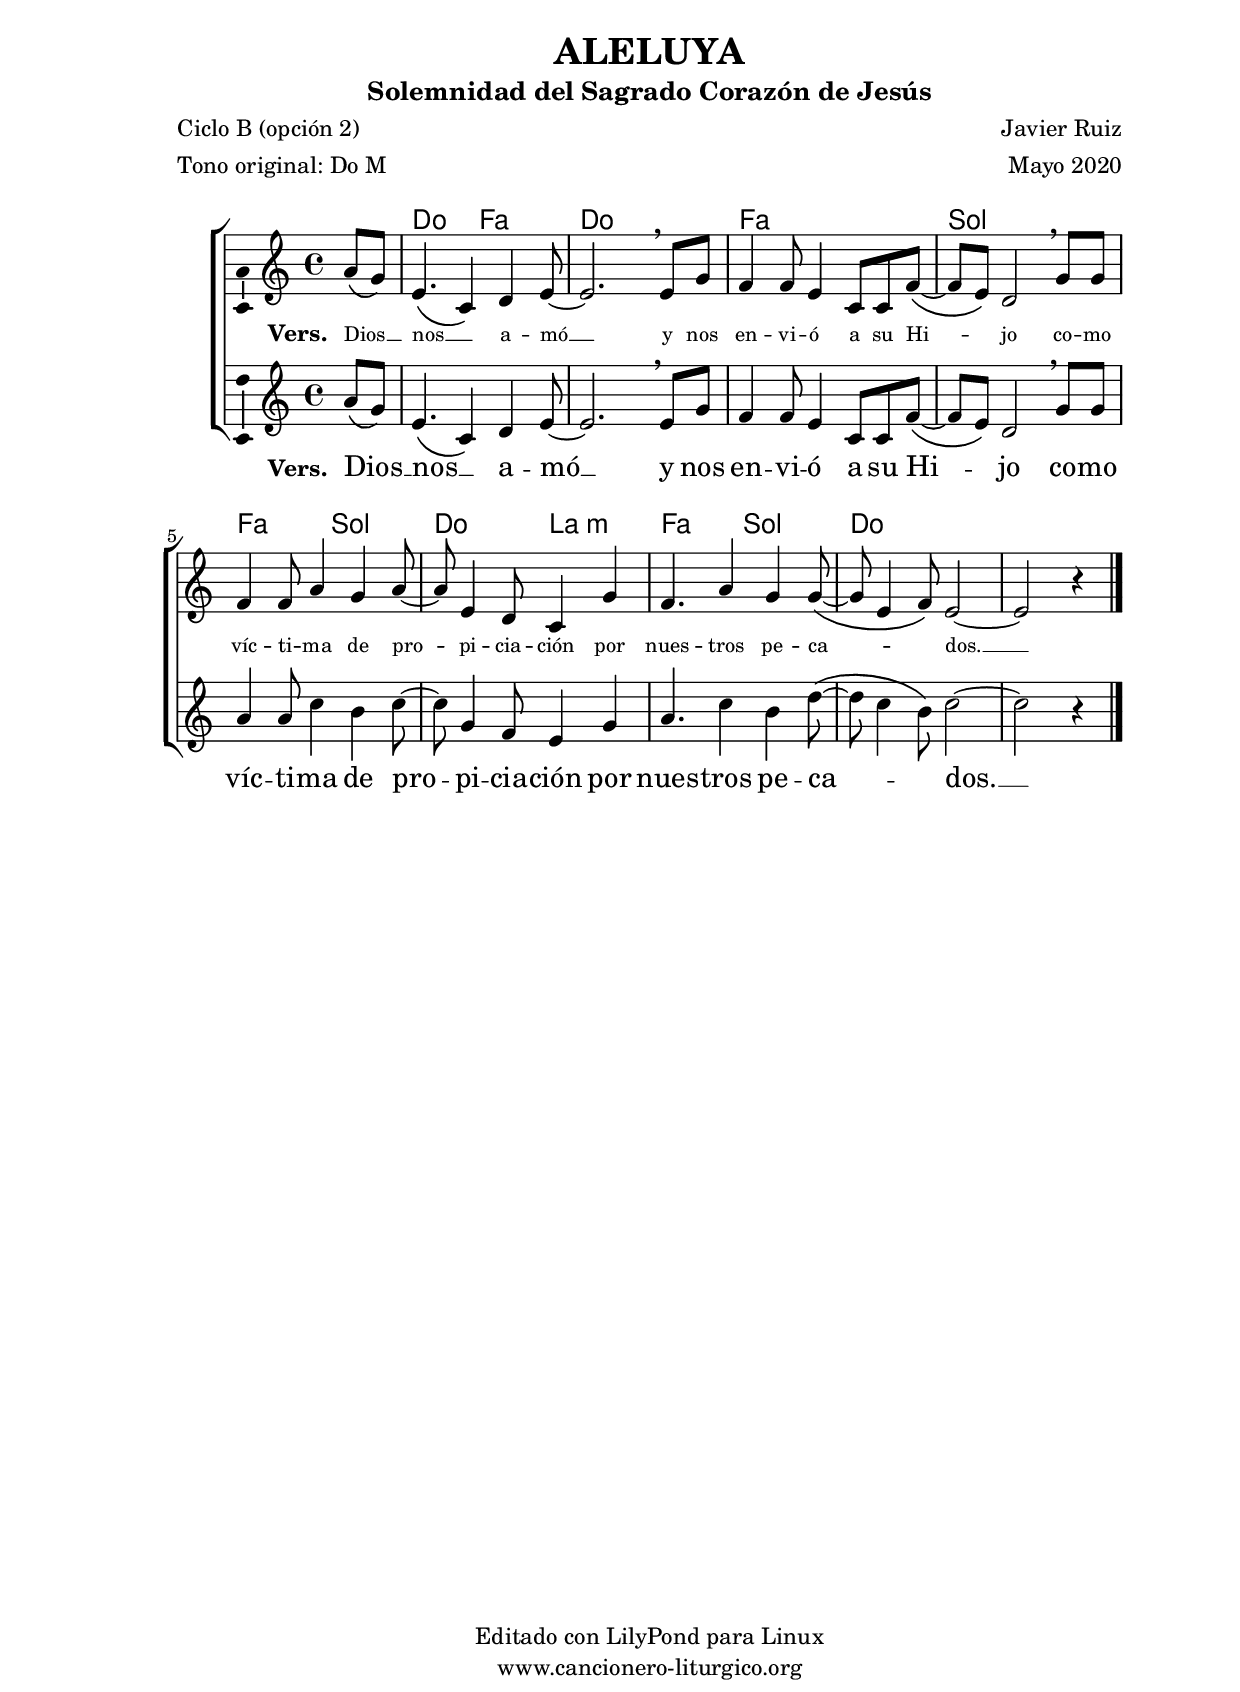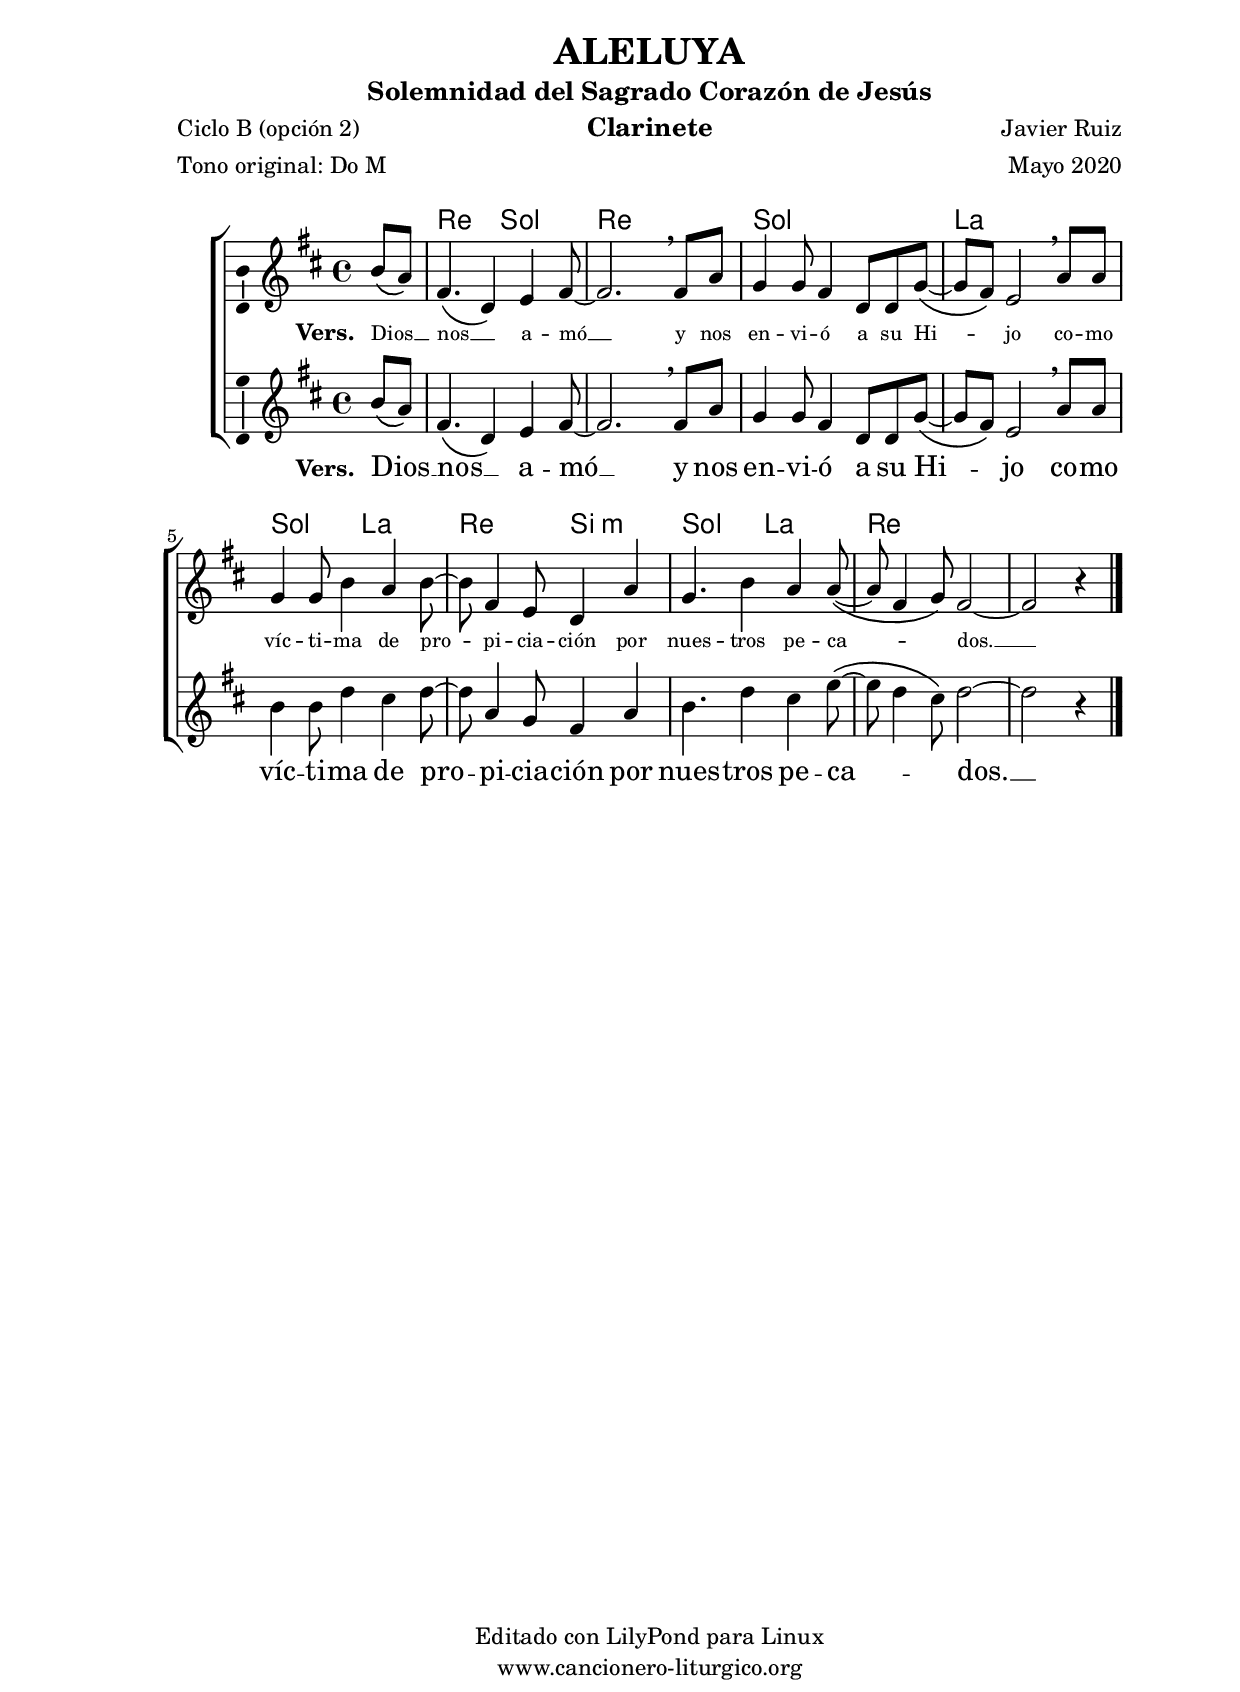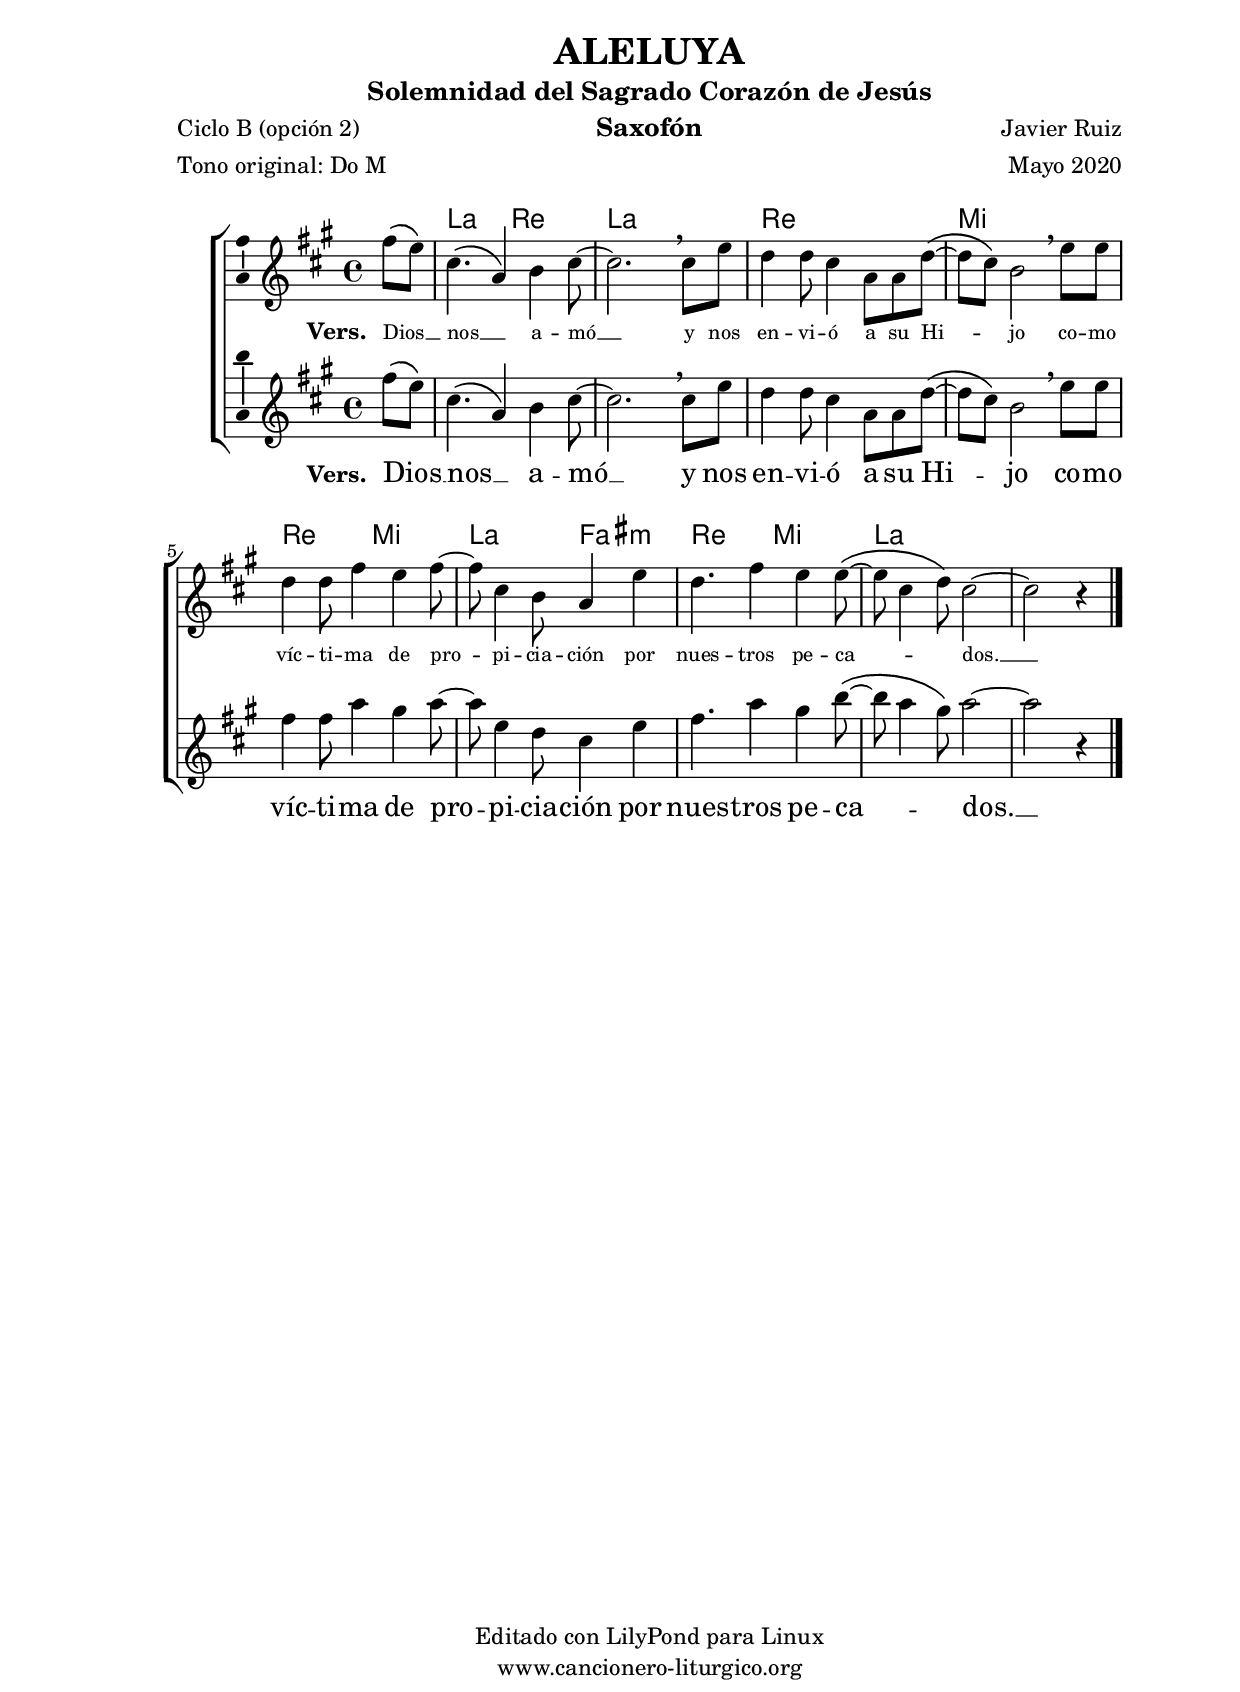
%
%para convertir .midi en .wav:
%timidity filename.midi -Ow -o finename.wav
%
%
%Para convertir de .wav a .mp3:
%lame -h -m j filename.wav
%
%
%para escuchar el midi:
%timidity nombrefichero.midi
%


%versión de lilypond para la que se ha escrito esta partitura:
\version "2.16.0"

	%Tamaño papel
	#(set-default-paper-size "a4")
	%Tamaño partitura
	#(set-global-staff-size 20)
	%No responde al pulsar sobre una nota
	#(ly:set-option 'point-and-click #f)

%parámetros del encabezamiento:
\header {
	title = "ALELUYA"
	subtitle = "Solemnidad del Sagrado Corazón de Jesús"
	composer = "Javier Ruiz"
	poet = "Ciclo B (opción 2)"
	meter = "Tono original: Do M"
	arranger = "Mayo 2020"
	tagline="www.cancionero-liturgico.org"
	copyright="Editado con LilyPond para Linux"
	}

%parámetros asociados al papel:
\paper  {
	oddHeaderMarkup = \markup {\fill-line { \on-the-fly #not-first-page \fromproperty #'header:title \on-the-fly #not-first-page \fromproperty #'header:composer }}
	evenHeaderMarkup = \markup {\fill-line { \fromproperty #'header:composer \fromproperty #'header:title }}
	#(set-paper-size "a4")
	print-page-number = ##f
	first-page-number = 1
	print-first-page-number = ##f
%	head-separation = 3.0 \cm
	top-margin = 1.5 \cm
%	top-margin = 2.0 \cm
%%%	bottom-margin = 0.5\cm
	bottom-margin = 0.2\cm
	left-margin = 3.0 \cm
	line-width = 16.0 \cm 
	indent = 8\mm
	interscoreline = 2.\mm
	between-system-space = 15\mm
%	para que las partituras no llenen la hoja:
	ragged-bottom = ##t
%	idem para la última hoja:
	ragged-last-bottom = ##f
%	para que las partituras llenen el ancho del papel:
	ragged-last = ##f
	after-title-space = 2.5 \cm
%page-count=2
system-count=2

	%Flexible Vertical Spacing
%	markup-markup-spacing =
%	#'((basic-distance . 15) (minimum-distance . 15) (padding . 3))
	markup-system-spacing =
	#'((basic-distance . 15) (minimum-distance . 15) (padding . 3))
	system-system-spacing =
	#'((basic-distance . 15) (minimum-distance . 15) (padding . 3))
	score-system-spacing =
	#'((basic-distance . 15) (minimum-distance . 15) (padding . 5))
%	top-system-spacing = % header
%	#'((basic-distance . 8) (minimum-distance . 0) (padding . 0))
%	top-markup-spacing =
%	#'((basic-distance . 20) (minimum-distance . 20) (padding . 0))
	last-bottom-spacing = % footer
	#'((basic-distance . 5) (minimum-distance . 5) (padding . 0))
%	score-markup-spacing =
%	#'((basic-distance . 16) (minimum-distance . 13) (padding . 0))

	}


%parámetros que afectan a toda la partitura:
global =  {
	%clave de sol (G):
	\clef G
	%armadura:
%	\transpose c ees
	\key c \major
	\tempo 4=110
	\set Score.tempoHideNote = ##t
	}


acordes = {
	\italianChords
	\chordmode {
%	\transpose c ees
{

s4
c2 f c c f f g g
f2 g c a:m f g c c c2

	}
	}
}


melodiatrompeta = 
%	\transpose c ees
{

	\relative c''{
	\time 4/4

\partial4
r4
r1
r8 e4 <d f>8 <e g>2
r1
r8 g4 <f a>8 <g b>2
r1
r8 c,4 <b d>8 <c e>2
r1
r8 g'4 <e a>8 <c g'>2~
<c g'>2 r4

}
	\bar "|."
	}


melodiatres = 
%	\transpose c ees
{

	\relative c'{
	\time 4/4

\partial4
a'8 \(g\)
e4. \(c4\) d4 e8~
e2. \breathe e8 g
f4 f8 e4 c8 c f8~
\(f8 e\) d2 \breathe g8 g
f4 f8 a4 g a8~
a8 e4 d8 c4 g'4
f4. a4 g g8~
\(g8 e4 f8\) e2~
e2 r4 %s4

}

	\bar "|."
	}


melodiabajo = 
%	\transpose c ees
{

	%clave de fa (F):
	\clef F

	\relative c{
	\time 4/4

\partial4
r4
c4. c8 f4. f8
c4. c8 c2
f4. f8 d4. d8
g4. g8 g2
f4. f8 g4. g8
c,4. c8 a4. a8
f'4. f8 g4. g8
c,4. c8 c2~
c2 r4 %s4

}

	\bar "|."
	}


melodia = 
%	\transpose c ees
{

	\relative c'{
	\time 4/4

\partial4
a'8 \(g\)
e4. \(c4\) d4 e8~
e2. \breathe e8 g
f4 f8 e4 c8 c f8~
\(f8 e\) d2 \breathe g8 g
a4 a8 c4 b c8~
c8 g4 f8 e4 g4
a4. c4 b d8~
\(d8 c4 b8\) c2~
c2 r4 %s4

}

	\bar "|."
	}


texto = \lyricmode {
\set stanza =#"Vers. "
Dios __ _ nos __ _ a -- mó __
y nos en -- vi -- ó a su Hi -- _ jo
co -- mo víc -- ti -- ma de pro -- pi -- cia -- ción
por nues -- tros pe -- ca -- _ _ dos. __
	}

textotres = \lyricmode {
\override LyricText #'font-size = #-1
\set stanza =#"Vers. "
Dios __ _ nos __ _ a -- mó __
y nos en -- vi -- ó a su Hi -- _ jo
co -- mo víc -- ti -- ma de pro -- pi -- cia -- ción
por nues -- tros pe -- ca -- _ _ dos. __
	}


acordesStaff = \context ChordNames = acordesStaff <<
	\set chordChanges = ##t
	\acordes
	>>

voztrompetaStaff = \context Voice = voztrompetaStaff
<<
	\override Staff.StaffSymbol #'staff-space = #(magstep -0.35)
	\set Staff.midiInstrument = #"trumpet"
	\set Staff.midiMinimumVolume = #0.6
	\set Staff.midiMaximumVolume = #0.8
	\global
	\melodiatrompeta
	>>

voztresStaff = \context Voice = voztresStaff
\with {\consists "Ambitus_engraver"}
<<
%	\override Staff.StaffSymbol #'staff-space = #(magstep -0.35)
	\set Staff.midiInstrument = #"violin"
	\set Staff.midiMinimumVolume = #0.6
	\set Staff.midiMaximumVolume = #0.8
	\global
	\relative c' \melodiatres
	>>

vozStaff = \context Voice = vozStaff
\with {\consists "Ambitus_engraver"}
<<
%	\set Staff.instrumentName = ""
%	\set Staff.shortInstrumentName = ""
%	\set Staff.midiInstrument = #"clarinet"
%	\set Staff.midiInstrument = #"cello"
	\set Staff.midiInstrument = #"flute"
%	\set Staff.midiInstrument = #"electric guitar (jazz)"
%	\set Staff.midiInstrument = #"english horn"
%	\set Staff.midiInstrument = #"violin"
%	\set Staff.midiInstrument = #"glockenspiel"
	\set Staff.midiMinimumVolume = #0.8
	\set Staff.midiMaximumVolume = #1.0
	\global
	\melodia
	>>

vozbajoStaff = \context Voice = vozbajoStaff
<<
	\override Staff.StaffSymbol #'staff-space = #(magstep -0.35)
	\set Staff.midiInstrument = #"english horn"
	\set Staff.midiMinimumVolume = #0.6
	\set Staff.midiMaximumVolume = #0.8
	\global
	\melodiabajo
	>>

textoStaff = \context Lyrics = textoStaff <<
	\lyricsto vozStaff \texto
	>>

textotresStaff = \context Lyrics = textotresStaff <<
	\lyricsto voztresStaff \textotres
	>>


\book {
	\score {
		<<
		\context ChoirStaff {
%			\override StaffGroup.SystemStartBracket #'collapse-height = #1
%			\override Score.SystemStartBar #'collapse-height = #1
			<<
			\acordesStaff
%			\voztrompetaStaff
			\voztresStaff
			\textotresStaff
			\vozStaff
			\textoStaff
%			\vozbajoStaff
			>>
			}
		>>
		\layout {
	    		\context {
				\Lyrics
				\override LyricText #'font-size = #2
				}
	   		 \context {
				\Score
				\override StaffSymbol #'staff-space = #(magstep +3)
				}
			}
		}
	\score {
		\unfoldRepeats
		<<
		\context ChoirStaff {
			<<
			\acordesStaff
			\voztrompetaStaff
			\voztresStaff
			\vozStaff
			\vozbajoStaff
			>>
			}
		>>
		\midi {
	  		\context {
	  			\Score
				tempoWholesPerMinute = #(ly:make-moment 70 4)
				}
			}
		}
	}


%Partitura para clarinete
#(define output-suffix "C")
\book {
	\header{
		instrument = "Clarinete"
		}
	\score {
		<<
		\context ChoirStaff {
%			\override StaffGroup.SystemStartBracket #'collapse-height = #1
%			\override Score.SystemStartBar #'collapse-height = #1
\transpose c d
			<<
			\acordesStaff
%			\voztrompetaStaff
			\voztresStaff
			\textotresStaff
			\vozStaff
			\textoStaff
%			\vozbajoStaff
			>>
			}
		>>
		\layout {
	    		\context {
				\Lyrics
				\override LyricText #'font-size = #2
				}
	   		 \context {
				\Score
				\override StaffSymbol #'staff-space = #(magstep +3)
				}
			}
		}
	}


%Partitura para saxofón
#(define output-suffix "S")
\book {
	\header{
		instrument = "Saxofón"
		}
	\score {
		<<
		\context ChoirStaff {
%			\override StaffGroup.SystemStartBracket #'collapse-height = #1
%			\override Score.SystemStartBar #'collapse-height = #1
\transpose c a
			<<
			\acordesStaff
%			\voztrompetaStaff
			\voztresStaff
			\textotresStaff
			\vozStaff
			\textoStaff
%			\vozbajoStaff
			>>
			}
		>>
		\layout {
	    		\context {
				\Lyrics
				\override LyricText #'font-size = #2
				}
	   		 \context {
				\Score
				\override StaffSymbol #'staff-space = #(magstep +3)
				}
			}
		}
	}


